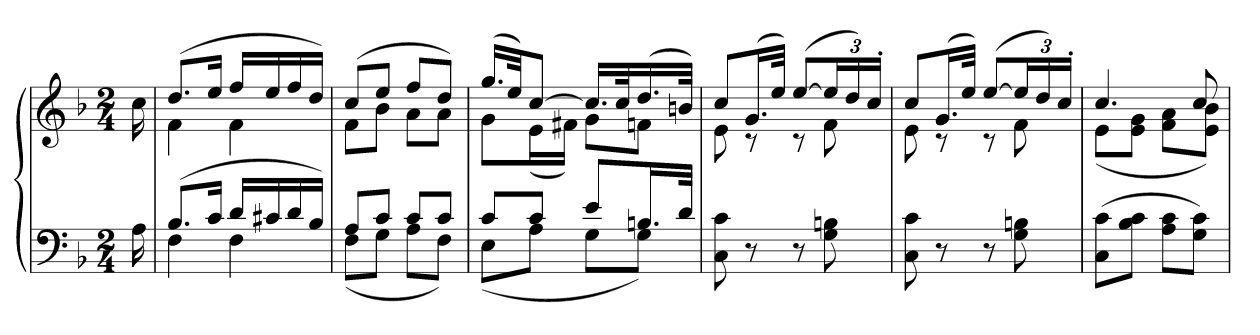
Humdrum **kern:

**kern	**kern
*part1	*part1
*staff2	*staff1
*clefF4	*clefG2
*k[b-]	*k[b-]
*F:	*F:
*M2/4	*M2/4
=	=
16A	16cc
=9	=9
*^	*^
(8.B-L	4F	(8.ddL	4f
16cJk	.	16eeJk	.
16dLL	4F	16ffLL	4f
16c#X	.	16ee	.
16d	.	16ff	.
16B-JJ)	.	16ddJJ)	.
=10	=10	=10	=10
8AL	(8FL	(8ccL	8fL
8cJ	8GJ	8eeJ	8b-J
8cL	8AL	8ffL	8aL
8cJ	8FJ)	8ddJ)	8aJ
=11	=11	=11	=11
8cL	(8EL	(16.ggLL	8gL
.	.	32eeJK)	.
8cJ	8AJ	[8ccJ	(16eL
.	.	.	16f#XJJ)
8eL	8GL	16.ccLL]	8gL
.	.	32ccK	.
16.BnL	8GJ)	(16.dd	8fnJ
32dJJk	.	32bnJJk)	.
*v	*v	*	*
=12	=12	=12
8C 8c	8ccL	8e
8r	(16.gL	8r
.	32eeJJk)	.
8r	([8eeL	8r
8G 8Bn	24eeL]	8f
.	24dd)	.
.	24cc'JJ	.
=13	=13	=13
8C 8c	8ccL	8e
8r	(16.gL	8r
.	32eeJJk)	.
8r	([8eeL	8r
8G 8Bn	24eeL]	8f
.	24dd)	.
.	24cc'JJ	.
=14	=14	=14
(8C 8cL	4.cc	(8eL
8B- 8cJ	.	8e 8gJ
8A 8cL	.	8f 8aL
8G 8cJ)	8cc	8e 8b-J)
*	*v	*v
=	=
*-	*-
